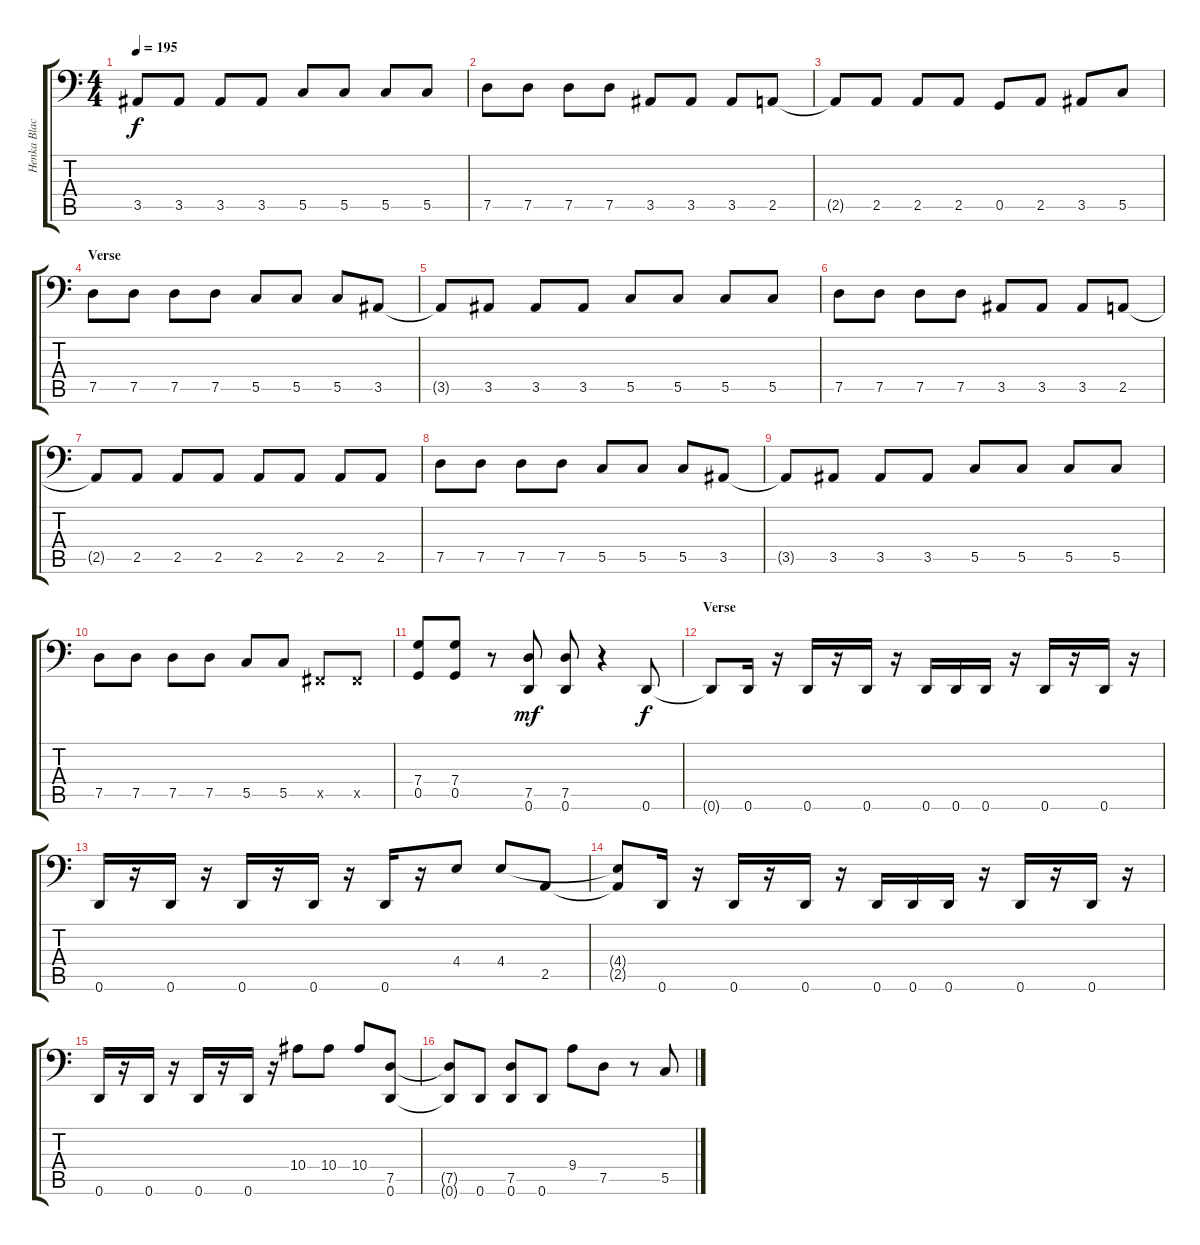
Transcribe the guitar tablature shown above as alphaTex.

\track ("Henka Blacksmith" "Henka Blac") {instrument electricbasspick}
\staff {score tabs}
\tuning (D3 A2 F2 C2 G1 D1) {hide}
\ts (4 4)
\tempo 195
\clef f4
\ks c
3.5{t}.8{dy f} 3.5.8 3.5.8 3.5.8 5.5.8 5.5.8 5.5.8 5.5.8 |
7.5.8 7.5.8 7.5.8 7.5.8 3.5.8 3.5.8 3.5.8 2.5.8 |
2.5{t}.8 2.5.8 2.5.8 2.5.8 0.5.8 2.5.8 3.5.8 5.5.8 |
\section ("" "Verse")
7.5.8 7.5.8 7.5.8 7.5.8 5.5.8 5.5.8 5.5.8 3.5.8 |
3.5{t}.8 3.5.8 3.5.8 3.5.8 5.5.8 5.5.8 5.5.8 5.5.8 |
7.5.8 7.5.8 7.5.8 7.5.8 3.5.8 3.5.8 3.5.8 2.5.8 |
2.5{t}.8 2.5.8 2.5.8 2.5.8 2.5.8 2.5.8 2.5.8 2.5.8 |
7.5.8 7.5.8 7.5.8 7.5.8 5.5.8 5.5.8 5.5.8 3.5.8 |
3.5{t}.8 3.5.8 3.5.8 3.5.8 5.5.8 5.5.8 5.5.8 5.5.8 |
7.5.8 7.5.8 7.5.8 7.5.8 5.5.8 5.5.8 -1.5{x}.8 -1.5{x}.8 |
(7.4 0.5).8 (7.4 0.5).8 r.8 (7.5 0.6).8{dy mf} (7.5 0.6).8 r.4 0.6.8{dy f} |
\section ("" "Verse")
0.6{t}.8 0.6.16 r.16 0.6.16 r.16 0.6.16 r.16 0.6.16 0.6.16 0.6.16 r.16 0.6.16 r.16 0.6.16 r.16 |
0.6.16 r.16 0.6.16 r.16 0.6.16 r.16 0.6.16 r.16 0.6.16 r.16 4.4.8 4.4.8 2.5.8 |
(4.4{t} 2.5{t}).8 0.6.16 r.16 0.6.16 r.16 0.6.16 r.16 0.6.16 0.6.16 0.6.16 r.16 0.6.16 r.16 0.6.16 r.16 |
0.6.16 r.16 0.6.16 r.16 0.6.16 r.16 0.6.16 r.16 10.4.8 10.4.8 10.4.8 (7.5 0.6).8 |
(7.5{t} 0.6{t}).8 0.6.8 (7.5 0.6).8 0.6.8 9.4.8 7.5.8 r.8 5.5.8
